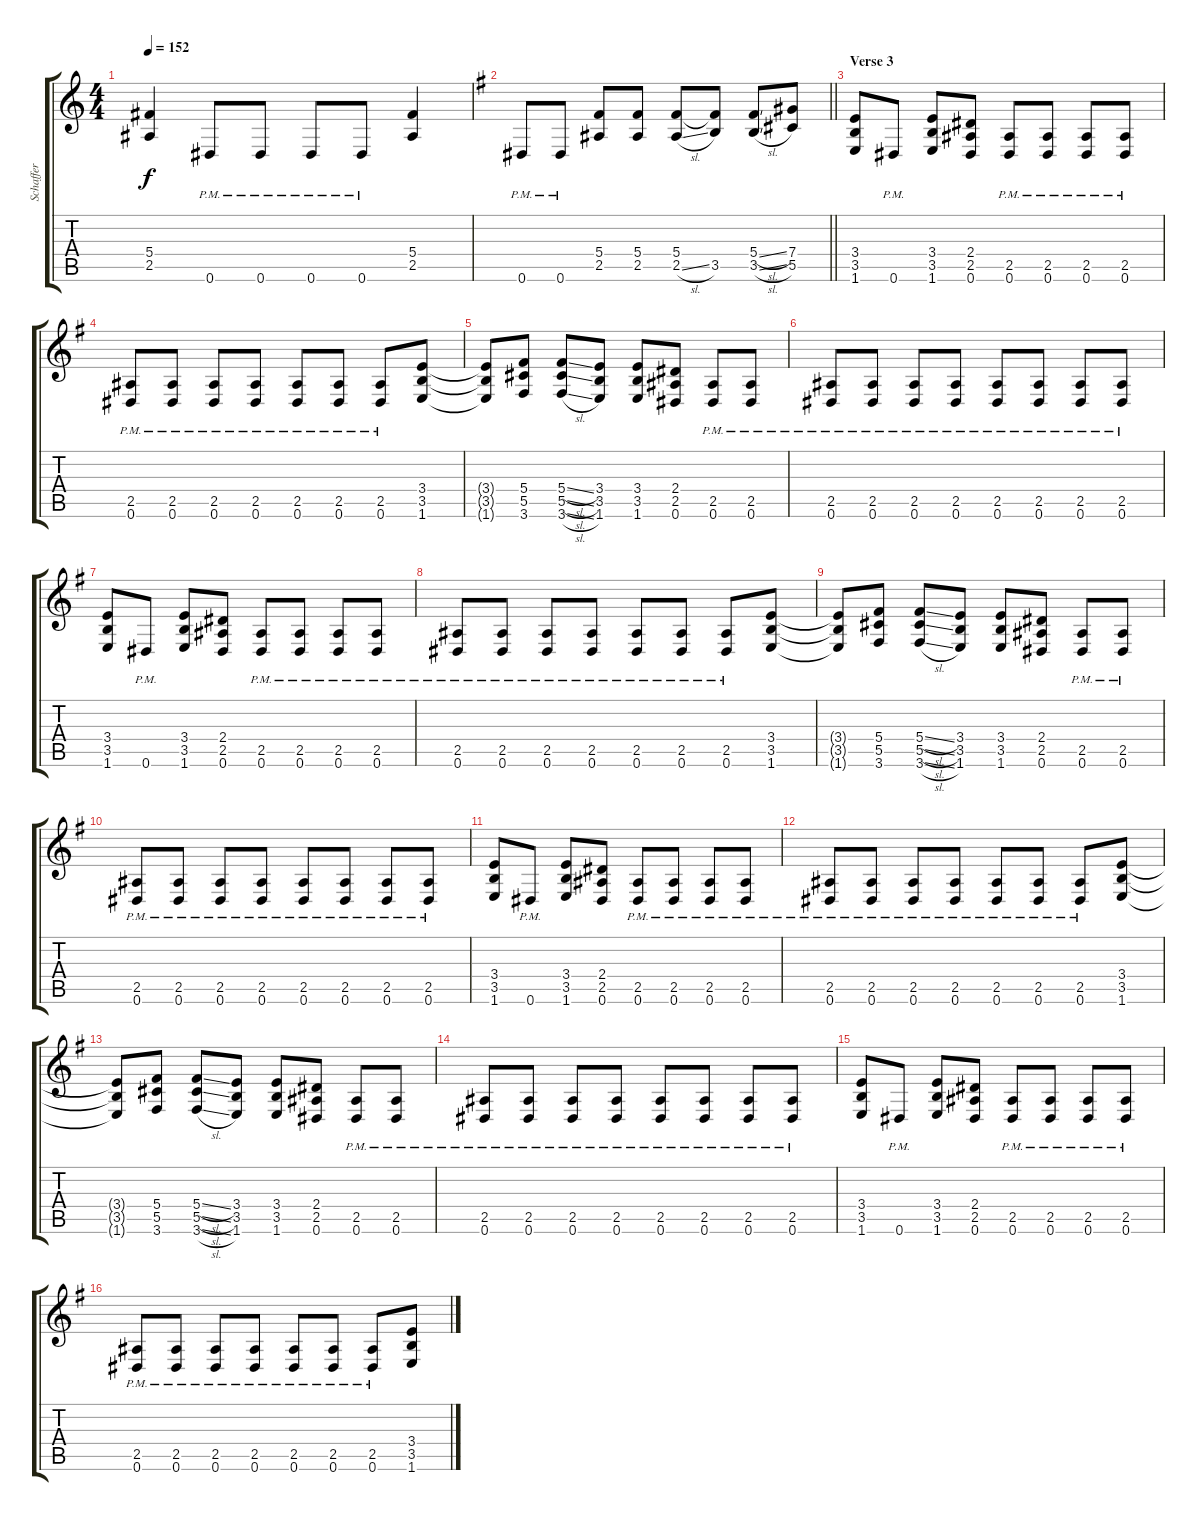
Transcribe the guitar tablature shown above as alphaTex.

\track ("Schaffer" "Schaffer") {instrument distortionguitar}
\staff {score tabs}
\tuning (Eb4 Bb3 Gb3 Db3 Ab2 Eb2) {hide}
\ts (4 4)
\tempo 152
\clef g2
\ks c
(5.4 2.5).4{dy f} 0.6{pm}.8 0.6{pm}.8 0.6{pm}.8 0.6{pm}.8 (5.4 2.5).4 |
\barLineRight lightlight
\ks g
0.6{pm}.8 0.6{pm}.8 (5.4 2.5).8 (5.4 2.5).8 (5.4 2.5{sl}).8 (5.4{t} 3.5).8 (5.4{sl} 3.5{sl}).8 (7.4 5.5).8 |
\section ("" "Verse 3")
(3.4 3.5 1.6).8 0.6{pm}.8 (3.4 3.5 1.6).8 (2.4 2.5 0.6).8 (2.5{pm} 0.6{pm}).8 (2.5{pm} 0.6{pm}).8 (2.5{pm} 0.6{pm}).8 (2.5{pm} 0.6{pm}).8 |
(2.5{pm} 0.6{pm}).8 (2.5{pm} 0.6{pm}).8 (2.5{pm} 0.6{pm}).8 (2.5{pm} 0.6{pm}).8 (2.5{pm} 0.6{pm}).8 (2.5{pm} 0.6{pm}).8 (2.5{pm} 0.6{pm}).8 (3.4 3.5 1.6).8 |
(3.4{t} 3.5{t} 1.6{t}).8 (5.4 5.5 3.6).8 (5.4{sl} 5.5{sl} 3.6{sl}).8 (3.4 3.5 1.6).8 (3.4 3.5 1.6).8 (2.4 2.5 0.6).8 (2.5{pm} 0.6{pm}).8 (2.5{pm} 0.6{pm}).8 |
(2.5{pm} 0.6{pm}).8 (2.5{pm} 0.6{pm}).8 (2.5{pm} 0.6{pm}).8 (2.5{pm} 0.6{pm}).8 (2.5{pm} 0.6{pm}).8 (2.5{pm} 0.6{pm}).8 (2.5{pm} 0.6{pm}).8 (2.5{pm} 0.6{pm}).8 |
(3.4 3.5 1.6).8 0.6{pm}.8 (3.4 3.5 1.6).8 (2.4 2.5 0.6).8 (2.5{pm} 0.6{pm}).8 (2.5{pm} 0.6{pm}).8 (2.5{pm} 0.6{pm}).8 (2.5{pm} 0.6{pm}).8 |
(2.5{pm} 0.6{pm}).8 (2.5{pm} 0.6{pm}).8 (2.5{pm} 0.6{pm}).8 (2.5{pm} 0.6{pm}).8 (2.5{pm} 0.6{pm}).8 (2.5{pm} 0.6{pm}).8 (2.5{pm} 0.6{pm}).8 (3.4 3.5 1.6).8 |
(3.4{t} 3.5{t} 1.6{t}).8 (5.4 5.5 3.6).8 (5.4{sl} 5.5{sl} 3.6{sl}).8 (3.4 3.5 1.6).8 (3.4 3.5 1.6).8 (2.4 2.5 0.6).8 (2.5{pm} 0.6{pm}).8 (2.5{pm} 0.6{pm}).8 |
(2.5{pm} 0.6{pm}).8 (2.5{pm} 0.6{pm}).8 (2.5{pm} 0.6{pm}).8 (2.5{pm} 0.6{pm}).8 (2.5{pm} 0.6{pm}).8 (2.5{pm} 0.6{pm}).8 (2.5{pm} 0.6{pm}).8 (2.5{pm} 0.6{pm}).8 |
(3.4 3.5 1.6).8 0.6{pm}.8 (3.4 3.5 1.6).8 (2.4 2.5 0.6).8 (2.5{pm} 0.6{pm}).8 (2.5{pm} 0.6{pm}).8 (2.5{pm} 0.6{pm}).8 (2.5{pm} 0.6{pm}).8 |
(2.5{pm} 0.6{pm}).8 (2.5{pm} 0.6{pm}).8 (2.5{pm} 0.6{pm}).8 (2.5{pm} 0.6{pm}).8 (2.5{pm} 0.6{pm}).8 (2.5{pm} 0.6{pm}).8 (2.5{pm} 0.6{pm}).8 (3.4 3.5 1.6).8 |
(3.4{t} 3.5{t} 1.6{t}).8 (5.4 5.5 3.6).8 (5.4{sl} 5.5{sl} 3.6{sl}).8 (3.4 3.5 1.6).8 (3.4 3.5 1.6).8 (2.4 2.5 0.6).8 (2.5{pm} 0.6{pm}).8 (2.5{pm} 0.6{pm}).8 |
(2.5{pm} 0.6{pm}).8 (2.5{pm} 0.6{pm}).8 (2.5{pm} 0.6{pm}).8 (2.5{pm} 0.6{pm}).8 (2.5{pm} 0.6{pm}).8 (2.5{pm} 0.6{pm}).8 (2.5{pm} 0.6{pm}).8 (2.5{pm} 0.6{pm}).8 |
(3.4 3.5 1.6).8 0.6{pm}.8 (3.4 3.5 1.6).8 (2.4 2.5 0.6).8 (2.5{pm} 0.6{pm}).8 (2.5{pm} 0.6{pm}).8 (2.5{pm} 0.6{pm}).8 (2.5{pm} 0.6{pm}).8 |
(2.5{pm} 0.6{pm}).8 (2.5{pm} 0.6{pm}).8 (2.5{pm} 0.6{pm}).8 (2.5{pm} 0.6{pm}).8 (2.5{pm} 0.6{pm}).8 (2.5{pm} 0.6{pm}).8 (2.5{pm} 0.6{pm}).8 (3.4 3.5 1.6).8
